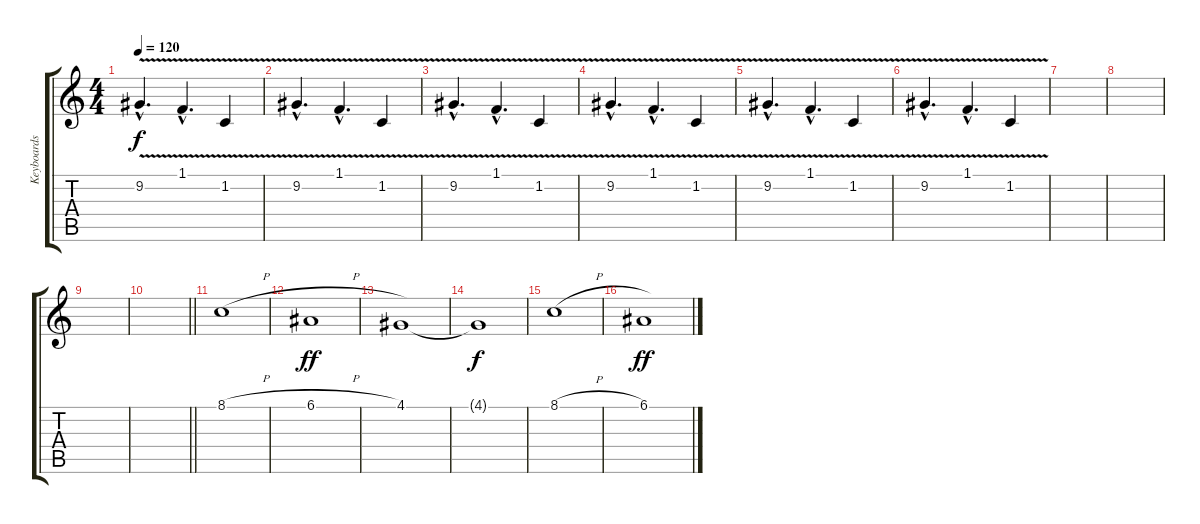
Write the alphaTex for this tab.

\track ("Keyboards" "Keyboards") {instrument pad7halo}
\staff {score tabs}
\tuning (E4 B3 G3 D3 A2 E2) {hide}
\ts (4 4)
\tempo 120
\clef g2
\ks c
9.2{v hac}.4{d dy f} 1.1{v hac}.4{d} 1.2{v}.4 |
9.2{v hac}.4{d} 1.1{v hac}.4{d} 1.2{v}.4 |
9.2{v hac}.4{d} 1.1{v hac}.4{d} 1.2{v}.4 |
9.2{v hac}.4{d} 1.1{v hac}.4{d} 1.2{v}.4 |
9.2{v hac}.4{d} 1.1{v hac}.4{d} 1.2{v}.4 |
9.2{v hac}.4{d} 1.1{v hac}.4{d} 1.2{v}.4 |
|
|
|
\barLineRight lightlight
|
8.1{h}.1{volume 8} |
6.1{h}.1{dy ff} |
4.1.1{volume 0} |
4.1{t}.1{dy f} |
8.1{h}.1{volume 8} |
6.1{h}.1{dy ff}
